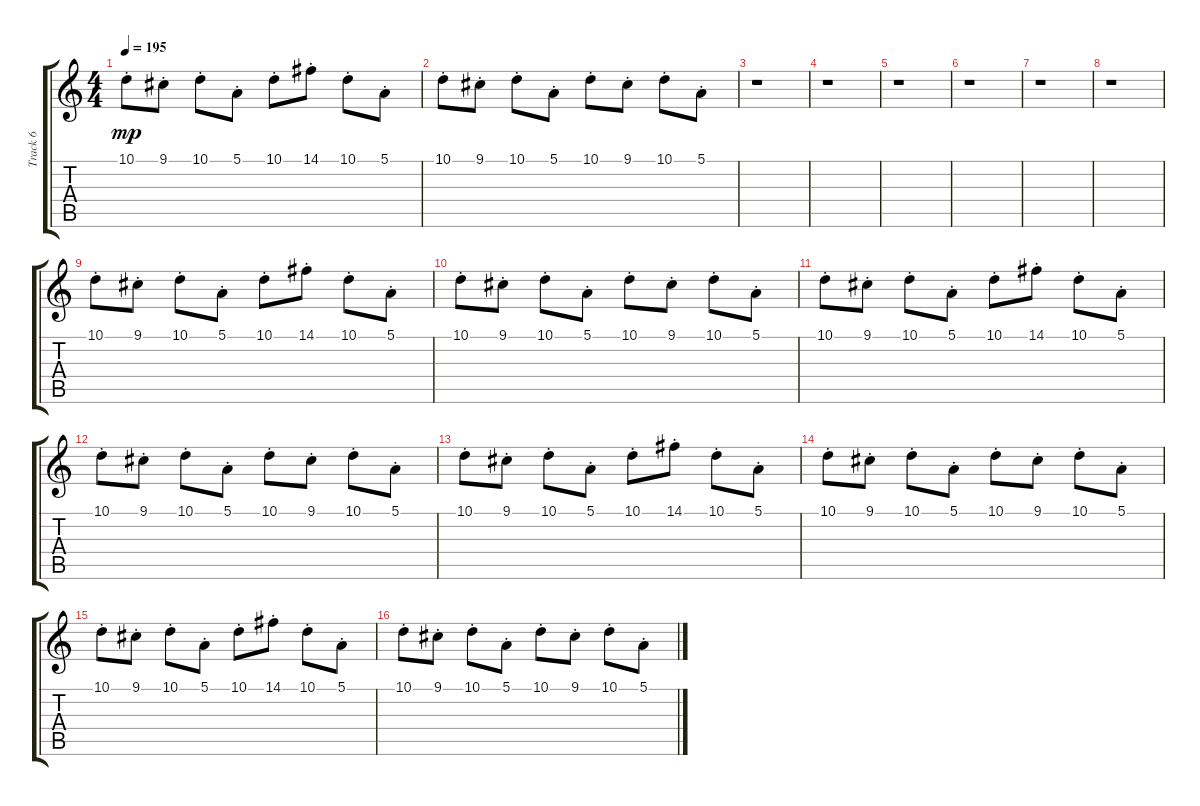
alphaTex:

\track ("Track 6" "Track 6") {instrument drawbarorgan}
\staff {score tabs}
\tuning (E4 B3 G3 D3 A2 E2) {hide}
\ts (4 4)
\tempo 195
\clef g2
\ks c
10.1{st}.8{dy mp} 9.1{st}.8 10.1{st}.8 5.1{st}.8 10.1{st}.8 14.1{st}.8 10.1{st}.8 5.1{st}.8 |
10.1{st}.8 9.1{st}.8 10.1{st}.8 5.1{st}.8 10.1{st}.8 9.1{st}.8 10.1{st}.8 5.1{st}.8 |
r.1 |
r.1 |
r.1 |
r.1 |
r.1 |
r.1 |
10.1{st}.8 9.1{st}.8 10.1{st}.8 5.1{st}.8 10.1{st}.8 14.1{st}.8 10.1{st}.8 5.1{st}.8 |
10.1{st}.8 9.1{st}.8 10.1{st}.8 5.1{st}.8 10.1{st}.8 9.1{st}.8 10.1{st}.8 5.1{st}.8 |
10.1{st}.8 9.1{st}.8 10.1{st}.8 5.1{st}.8 10.1{st}.8 14.1{st}.8 10.1{st}.8 5.1{st}.8 |
10.1{st}.8 9.1{st}.8 10.1{st}.8 5.1{st}.8 10.1{st}.8 9.1{st}.8 10.1{st}.8 5.1{st}.8 |
10.1{st}.8 9.1{st}.8 10.1{st}.8 5.1{st}.8 10.1{st}.8 14.1{st}.8 10.1{st}.8 5.1{st}.8 |
10.1{st}.8 9.1{st}.8 10.1{st}.8 5.1{st}.8 10.1{st}.8 9.1{st}.8 10.1{st}.8 5.1{st}.8 |
10.1{st}.8 9.1{st}.8 10.1{st}.8 5.1{st}.8 10.1{st}.8 14.1{st}.8 10.1{st}.8 5.1{st}.8 |
10.1{st}.8 9.1{st}.8 10.1{st}.8 5.1{st}.8 10.1{st}.8 9.1{st}.8 10.1{st}.8 5.1{st}.8
